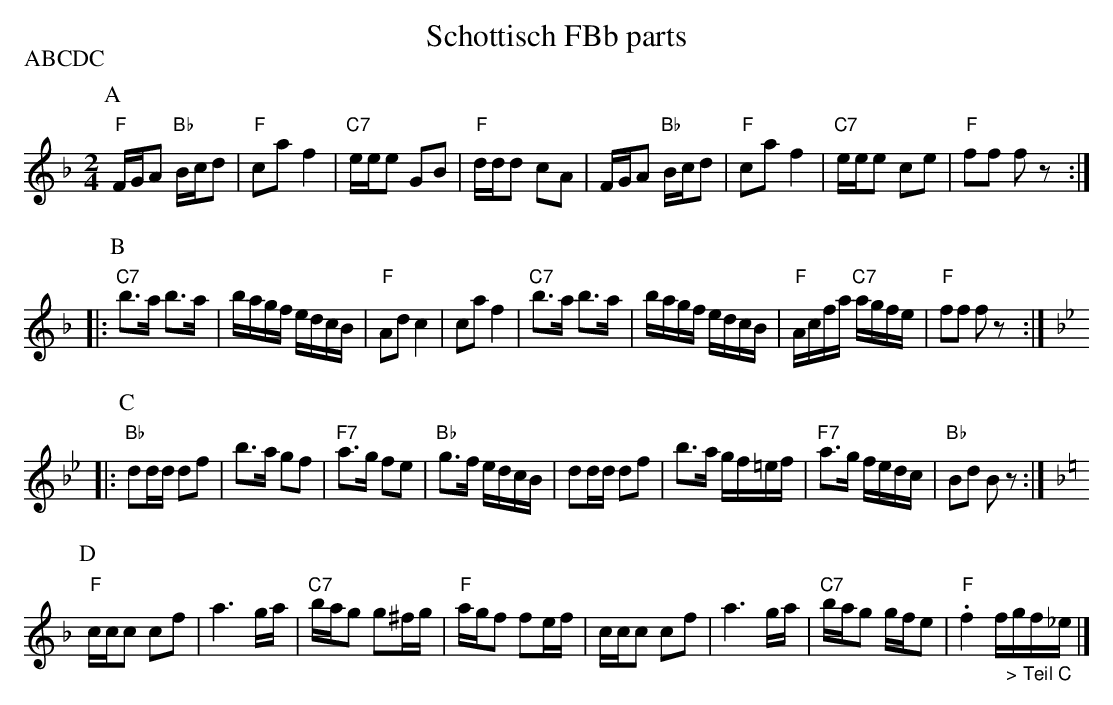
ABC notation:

X:1
T: Schottisch FBb parts
M:2/4
L:1/16
P:ABCDC
K:F  %%MIDI gchordon
[P:A] "F"FGA2 "Bb"Bcd2 | "F"c2a2 f4 | "C7"eee2 G2B2 | "F"ddd2 c2A2 |\
 FGA2 "Bb"Bcd2 | "F"c2a2 f4 | "C7"eee2 c2e2 | "F"f2f2 f2 z2 ::
[P:B]"C7"b3a b3a | bagf edcB | "F"A2d2 c4 | c2a2f4 |\
 "C7"b3a b3a | bagf edcB | "F"Acfa "C7"agfe | "F"f2f2 f2z2 :: [K:Bb]
[P:C]"Bb"d2dd d2f2 | b3a g2f2 | "F7"a3g f2e2 | "Bb"g3f edcB |\
 d2dd d2f2 | b3a gf=ef | "F7"a3g fedc | "Bb"B2d2 B2z2 :| [K:F]
[P:D]"F"ccc2 c2f2 | a6 ga | "C7"bag2 g2^fg | "F"agf2 f2ef |\
 ccc2 c2f2 | a6 ga | "C7"bag2 gfe2 | "F".f4 f"_> Teil C"gf_e |]
